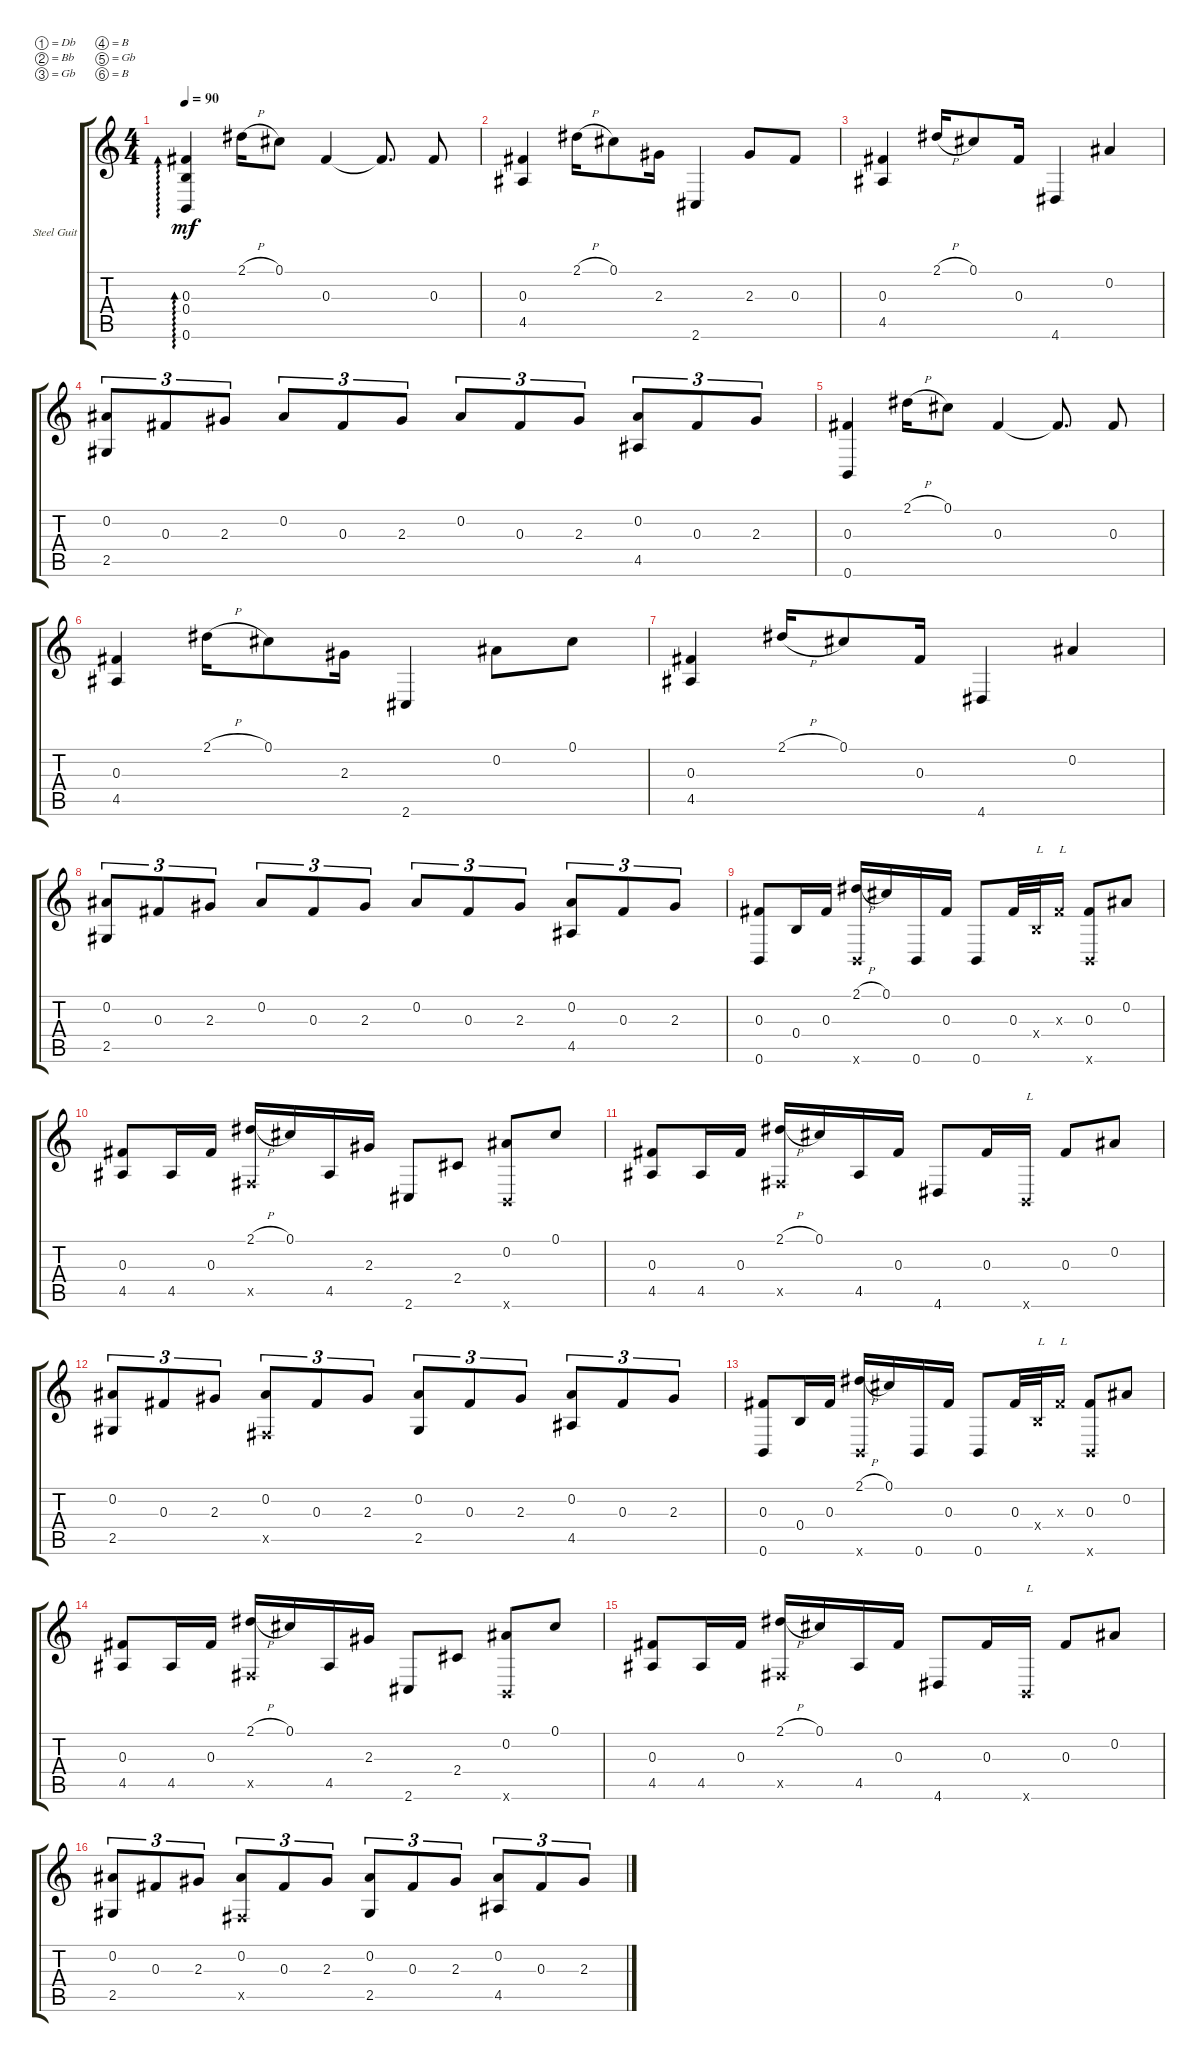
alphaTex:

\defaultSystemsLayout 4
\bracketExtendMode groupsimilarinstruments
\firstSystemTrackNameOrientation horizontal
\otherSystemsTrackNameOrientation horizontal
\track ("Steel Guitar" "Steel Guit") {instrument acousticguitarsteel}
\staff {score tabs}
\tuning (Db4 Bb3 Gb3 B2 Gb2 B1)
\ts (4 4)
\tempo 90
\clef g2
\scale
0.997445
\ks c
(0.3 0.4 0.6).4{ad 0 dy mf instrument acousticguitarsteel} 2.1{h}.16 0.1.8 0.3.4 0.3{t}.8{d} 0.3.8 |
\scale
0.994973 (0.3 4.5).4 2.1{h}.16 0.1.8 2.3.16 2.6.4 2.3.8 0.3.8 |
\scale
1.00749 (4.5 0.3).4 2.1{h}.16 0.1.8 0.3.16 4.6.4 0.2.4 |
(0.2 2.5).8{tu (3 2)} 0.3.8{tu (3 2)} 2.3.8{tu (3 2)} 0.2.8{tu (3 2)} 0.3.8{tu (3 2)} 2.3.8{tu (3 2)} 0.2.8{tu (3 2)} 0.3.8{tu (3 2)} 2.3.8{tu (3 2)} (0.2 4.5).8{tu (3 2)} 0.3.8{tu (3 2)} 2.3.8{tu (3 2)} |
(0.3 0.6).4 2.1{h}.16 0.1.8 0.3.4 0.3{t}.8{d} 0.3.8 |
(0.3 4.5).4 2.1{h}.16 0.1.8 2.3.16 2.6.4 0.2.8 0.1.8 |
(4.5 0.3).4 2.1{h}.16 0.1.8 0.3.16 4.6.4 0.2.4 |
(0.2 2.5).8{tu (3 2)} 0.3.8{tu (3 2)} 2.3.8{tu (3 2)} 0.2.8{tu (3 2)} 0.3.8{tu (3 2)} 2.3.8{tu (3 2)} 0.2.8{tu (3 2)} 0.3.8{tu (3 2)} 2.3.8{tu (3 2)} (0.2 4.5).8{tu (3 2)} 0.3.8{tu (3 2)} 2.3.8{tu (3 2)} |
(0.3 0.6).8 0.4.16 0.3.16 (2.1{h} 0.6{x}).16 0.1.16 0.6.16 0.3.16 0.6.8 0.3.32 0.4{x}.32{txt "L"} 0.3{x}.16{txt "L"} (0.6{x} 0.3).8 0.2.8 |
(4.5 0.3).8 4.5.16 0.3.16 (2.1{h} 0.5{x}).16 0.1.16 4.5.16 2.3.16 2.6.8 2.4.8 (0.2 0.6{x}).8 0.1.8 |
(4.5 0.3).8 4.5.16 0.3.16 (2.1{h} 0.5{x}).16 0.1.16 4.5.16 0.3.16 4.6.8 0.3.16 0.6{x}.16{txt "L"} 0.3.8 0.2.8 |
(0.2 2.5).8{tu (3 2)} 0.3.8{tu (3 2)} 2.3.8{tu (3 2)} (0.2 0.5{x}).8{tu (3 2)} 0.3.8{tu (3 2)} 2.3.8{tu (3 2)} (0.2 2.5).8{tu (3 2)} 0.3.8{tu (3 2)} 2.3.8{tu (3 2)} (0.2 4.5).8{tu (3 2)} 0.3.8{tu (3 2)} 2.3.8{tu (3 2)} |
(0.3 0.6).8 0.4.16 0.3.16 (2.1{h} 0.6{x}).16 0.1.16 0.6.16 0.3.16 0.6.8 0.3.32 0.4{x}.32{txt "L"} 0.3{x}.16{txt "L"} (0.6{x} 0.3).8 0.2.8 |
(4.5 0.3).8 4.5.16 0.3.16 (2.1{h} 0.5{x}).16 0.1.16 4.5.16 2.3.16 2.6.8 2.4.8 (0.2 0.6{x}).8 0.1.8 |
(4.5 0.3).8 4.5.16 0.3.16 (2.1{h} 0.5{x}).16 0.1.16 4.5.16 0.3.16 4.6.8 0.3.16 0.6{x}.16{txt "L"} 0.3.8 0.2.8 |
(0.2 2.5).8{tu (3 2)} 0.3.8{tu (3 2)} 2.3.8{tu (3 2)} (0.2 0.5{x}).8{tu (3 2)} 0.3.8{tu (3 2)} 2.3.8{tu (3 2)} (0.2 2.5).8{tu (3 2)} 0.3.8{tu (3 2)} 2.3.8{tu (3 2)} (0.2 4.5).8{tu (3 2)} 0.3.8{tu (3 2)} 2.3.8{tu (3 2)}
